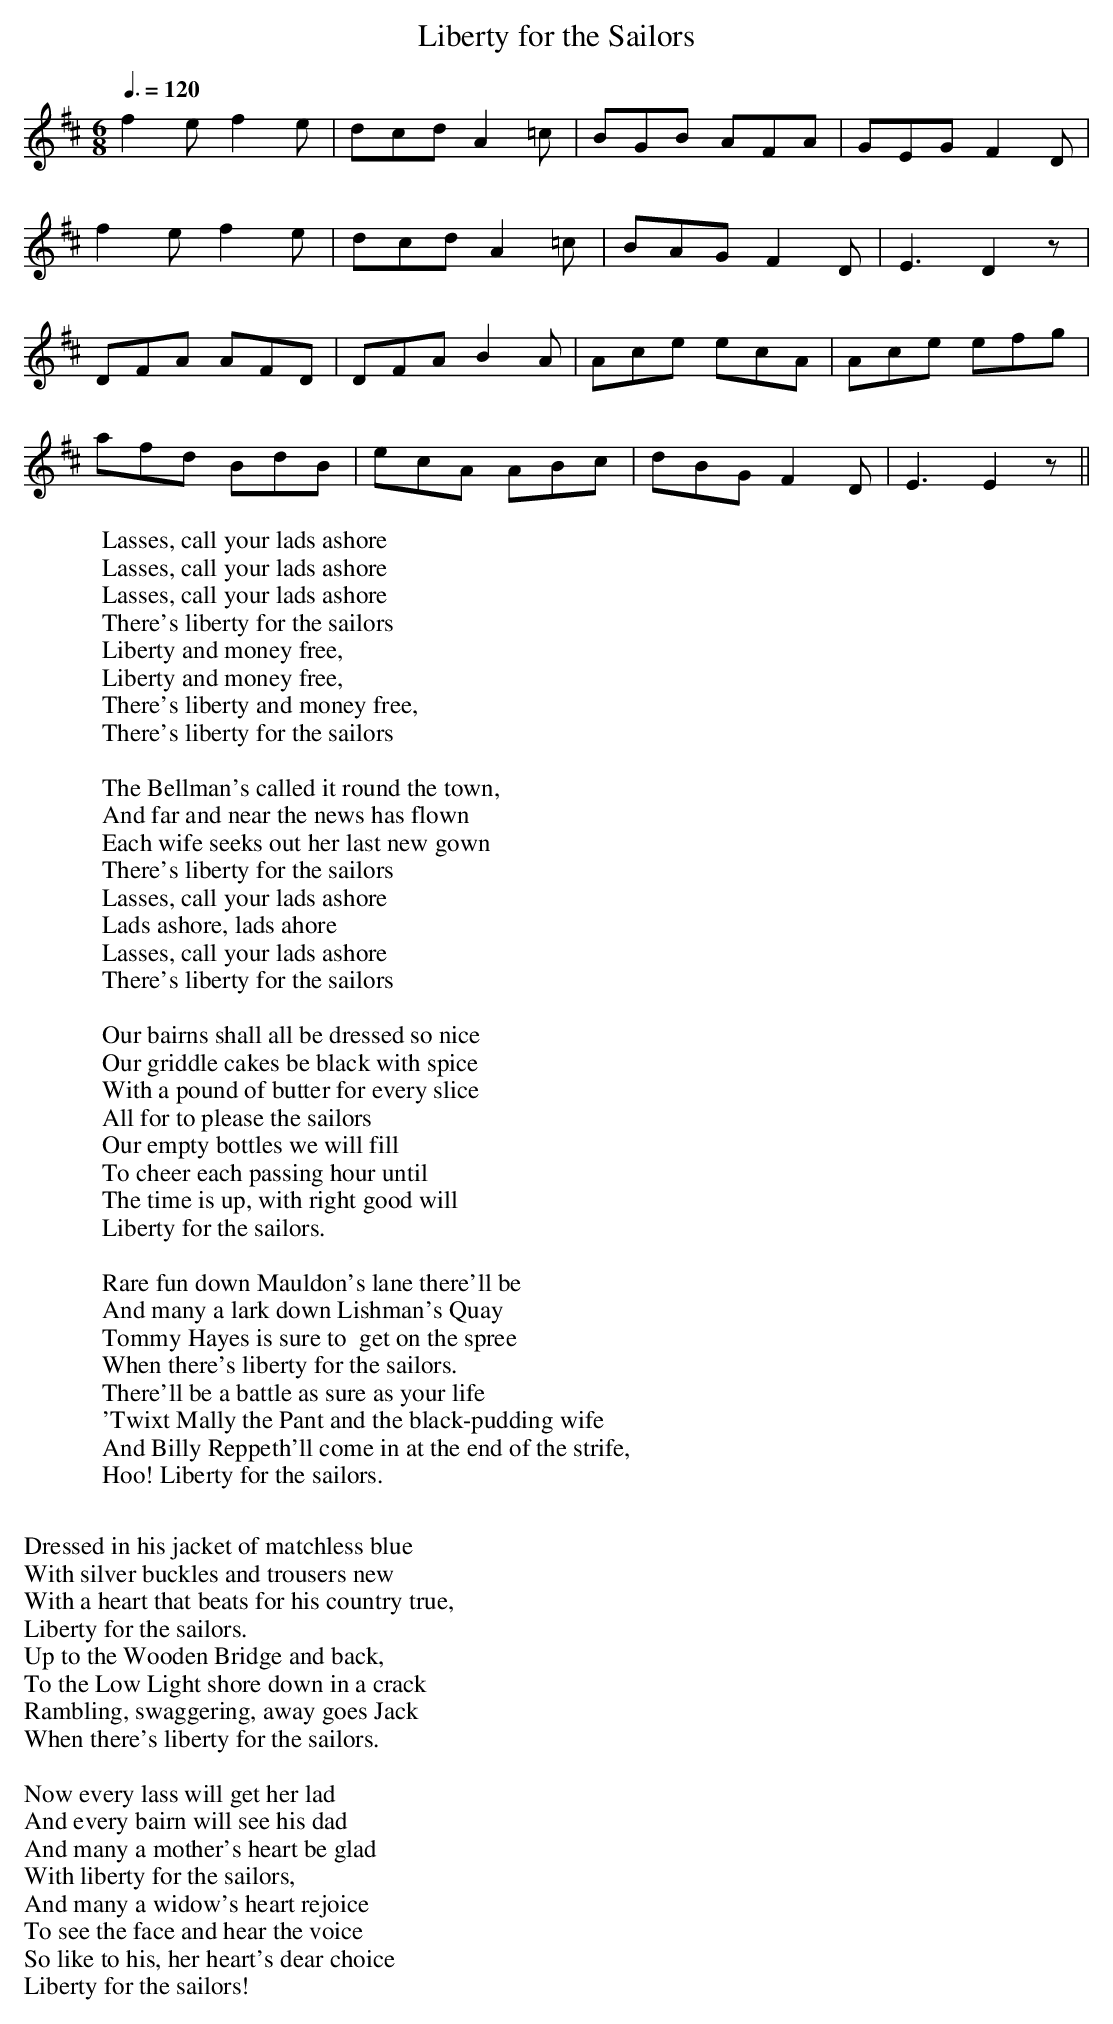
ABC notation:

X:1
T:Liberty for the Sailors
M:6/8
L:1/8
Q:3/8=120
W:Lasses, call your lads ashore
W:Lasses, call your lads ashore
W:Lasses, call your lads ashore
W:There's liberty for the sailors
W:Liberty and money free,
W:Liberty and money free,
W:There's liberty and money free,
W:There's liberty for the sailors
W:
W:The Bellman's called it round the town,
W:And far and near the news has flown
W:Each wife seeks out her last new gown
W:There's liberty for the sailors
W:Lasses, call your lads ashore
W:Lads ashore, lads ahore
W:Lasses, call your lads ashore
W:There's liberty for the sailors
W:
W:Our bairns shall all be dressed so nice
W:Our griddle cakes be black with spice
W:With a pound of butter for every slice
W:All for to please the sailors
W:Our empty bottles we will fill
W:To cheer each passing hour until
W:The time is up, with right good will
W:Liberty for the sailors.
W:
W:Rare fun down Mauldon's lane there'll be
W:And many a lark down Lishman's Quay
W:Tommy Hayes is sure to  get on the spree
W:When there's liberty for the sailors.
W:There'll be a battle as sure as your life
W:'Twixt Mally the Pant and the black-pudding wife
W:And Billy Reppeth'll come in at the end of the strife,
W:Hoo! Liberty for the sailors.
W:
W:Dressed in his jacket of matchless blue
W:With silver buckles and trousers new
W:With a heart that beats for his country true,
W:Liberty for the sailors.
W:Up to the Wooden Bridge and back,
W:To the Low Light shore down in a crack
W:Rambling, swaggering, away goes Jack
W:When there's liberty for the sailors.
W:
W:Now every lass will get her lad
W:And every bairn will see his dad
W:And many a mother's heart be glad
W:With liberty for the sailors,
W:And many a widow's heart rejoice
W:To see the face and hear the voice
W:So like to his, her heart's dear choice
W:Liberty for the sailors!
K:D
f2e f2e|d-cd A2-=c|B-GB A-FA|G-EG F2-D|
f2e f2e|d-cd A2=c|BAG F2D|E3 D2z|
D-FA A-FD|D-FA B2-A|A-ce e-cA|A-ce e-fg|
a-fd B-dB|e-cA A-Bc|dBG F2D|E3 E2z||
